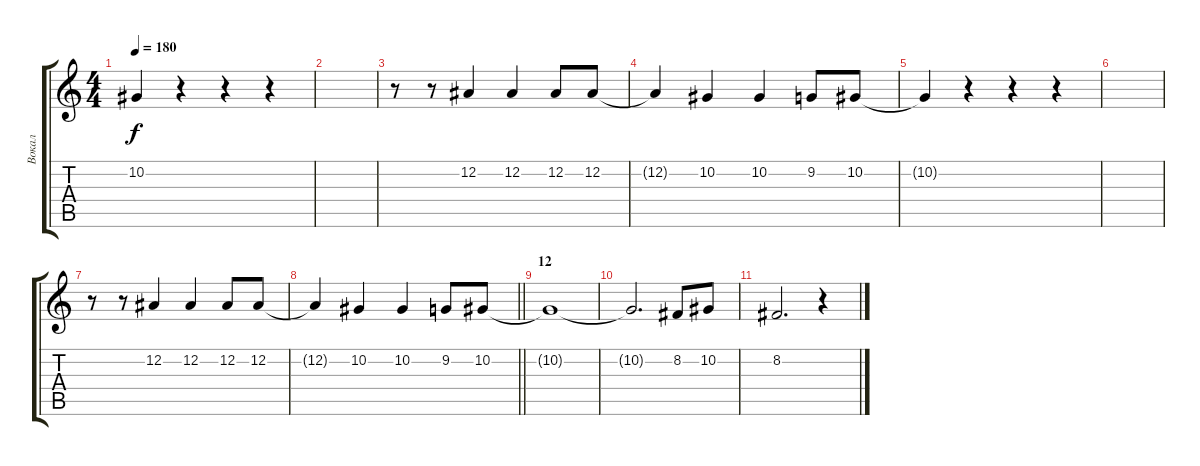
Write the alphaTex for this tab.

\track ("Вокал" "Вокал") {instrument choiraahs}
\staff {score tabs}
\tuning (Eb4 Bb3 Gb3 Db3 Ab2 Eb2) {hide}
\ts (4 4)
\tempo 180
\clef g2
\ks c
10.2{t}.4{dy f} r.4 r.4 r.4 |
|
r.8 r.8 12.2.4 12.2.4 12.2.8 12.2.8 |
12.2{t}.4 10.2.4 10.2.4 9.2.8 10.2.8 |
10.2{t}.4 r.4 r.4 r.4 |
|
r.8 r.8 12.2.4 12.2.4 12.2.8 12.2.8 |
\barLineRight lightlight
12.2{t}.4 10.2.4 10.2.4 9.2.8 10.2.8 |
\section ("" "12")
10.2{t}.1 |
10.2{t}.2{d} 8.2.8 10.2.8 |
8.2.2{d} r.4
